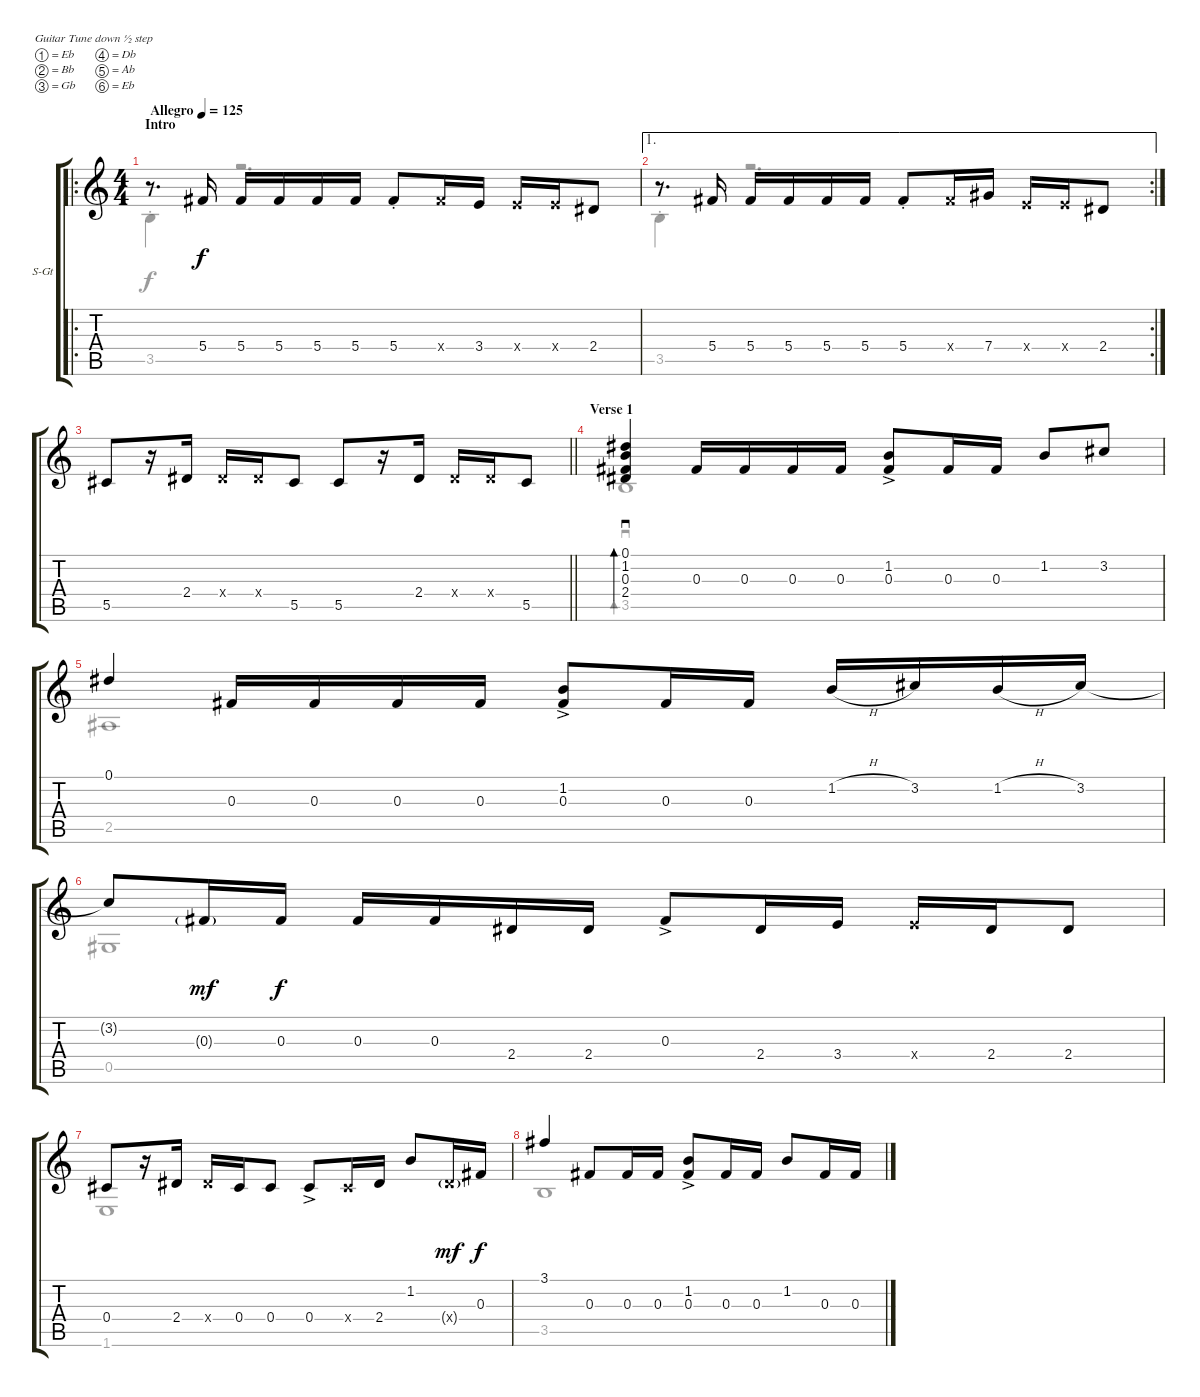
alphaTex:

\bracketExtendMode groupsimilarinstruments
\firstSystemTrackNameOrientation horizontal
\otherSystemsTrackNameOrientation horizontal
\track ("Æ®·¢ 1" "S-Gt") {instrument acousticguitarsteel}
\staff {score tabs}
\tuning (Eb4 Bb3 Gb3 Db3 Ab2 Eb2)
\voice
\ro
\ts (4 4)
\beaming (8 2 2 2 2)
\section ("" "Intro")
\tempo (125 "Allegro")
\clef g2
\ks c
r.8{d dy f instrument acousticguitarsteel} 5.4.16 5.4.16 5.4.16 5.4.16 5.4.16 5.4{st}.8 5.4{x}.16 3.4.16 3.4{x}.16 3.4{x}.16 2.4.8 |
\ae 1
\rc 2
r.8{d} 5.4.16 5.4.16 5.4.16 5.4.16 5.4.16 5.4{st}.8 5.4{x}.16 7.4.16 3.4{x}.16 3.4{x}.16 2.4.8 |
\barLineRight lightlight
5.5.8 r.16 2.4.16 2.4{x}.16 2.4{x}.16 5.5.8 5.5.8 r.16 2.4.16 2.4{x}.16 2.4{x}.16 5.5.8 |
\section ("" "Verse 1")
\tempo (120 hide)
(0.1 1.2 0.3 2.4).4{sd bd 60} 0.3.16 0.3.16 0.3.16 0.3.16 (1.2{ac} 0.3).8 0.3.16 0.3.16 1.2.8 3.2.8 |
0.1.4 0.3.16 0.3.16 0.3.16 0.3.16 (1.2{ac} 0.3).8 0.3.16 0.3.16 1.2{h}.16 3.2.16 1.2{h}.16 3.2.16 |
3.2{t}.8 0.3{g}.16{dy mf} 0.3.16{dy f} 0.3.16 0.3.16 2.4.16 2.4.16 0.3{ac}.8 2.4.16 3.4.16 3.4{x}.16 2.4.16 2.4.8 |
0.4.8 r.16 2.4.16 2.4{x}.16 0.4.16 0.4.8 0.4{ac}.8 0.4{x}.16 2.4.16 1.2.8 2.4{g x}.16{dy mf} 0.3.16{dy f} |
3.1.4 0.3.8 0.3.16 0.3.16 (1.2{ac} 0.3).8 0.3.16 0.3.16 1.2.8 0.3.16 0.3.16
\voice
\clef g2
\ottava regular
\simile none
\ks c
3.5{st}.4{dy f} r.2{d} |
3.5{st}.4 r.2{d} |
\barLineRight lightlight
|
3.5.1{sd bd 60} |
2.5.1 |
0.5.1 |
1.6.1 |
3.5.1
